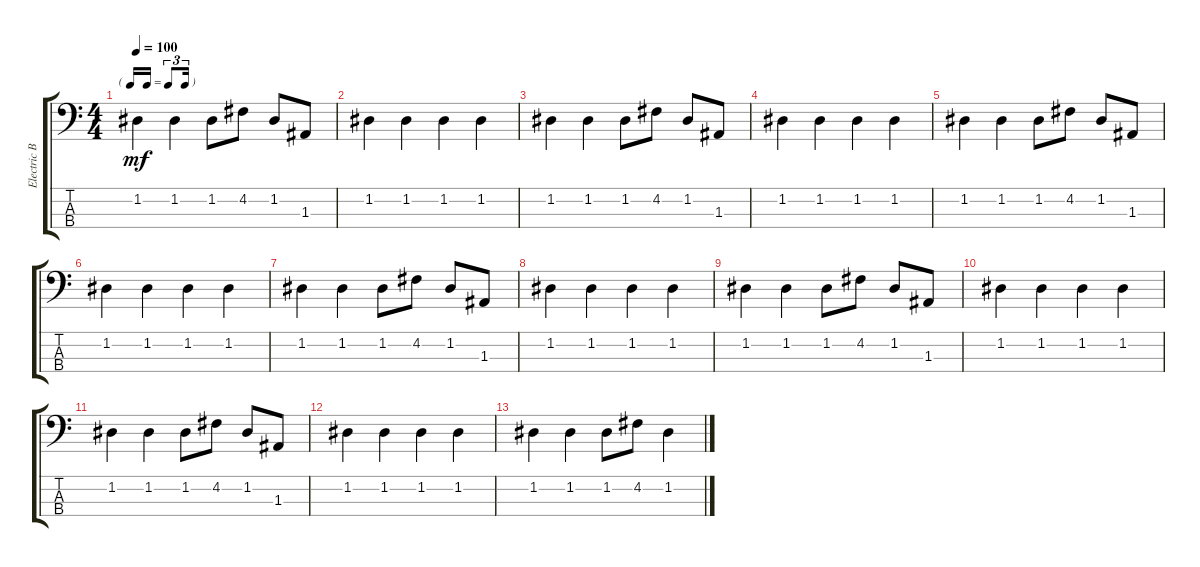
\track ("Electric Bass" "Electric B") {instrument slapbass2}
\staff {score tabs}
\tuning (G2 D2 A1 E1) {hide}
\ts (4 4)
\tf triplet16th
\tempo 100
\clef f4
\ks c
1.2.4{dy mf} 1.2.4 1.2.8 4.2.8 1.2.8 1.3.8 |
1.2.4 1.2.4 1.2.4 1.2.4 |
1.2.4 1.2.4 1.2.8 4.2.8 1.2.8 1.3.8 |
1.2.4 1.2.4 1.2.4 1.2.4 |
1.2.4 1.2.4 1.2.8 4.2.8 1.2.8 1.3.8 |
1.2.4 1.2.4 1.2.4 1.2.4 |
1.2.4 1.2.4 1.2.8 4.2.8 1.2.8 1.3.8 |
1.2.4 1.2.4 1.2.4 1.2.4 |
1.2.4 1.2.4 1.2.8 4.2.8 1.2.8 1.3.8 |
1.2.4 1.2.4 1.2.4 1.2.4 |
1.2.4 1.2.4 1.2.8 4.2.8 1.2.8 1.3.8 |
1.2.4 1.2.4 1.2.4 1.2.4 |
1.2.4 1.2.4 1.2.8 4.2.8 1.2.4
